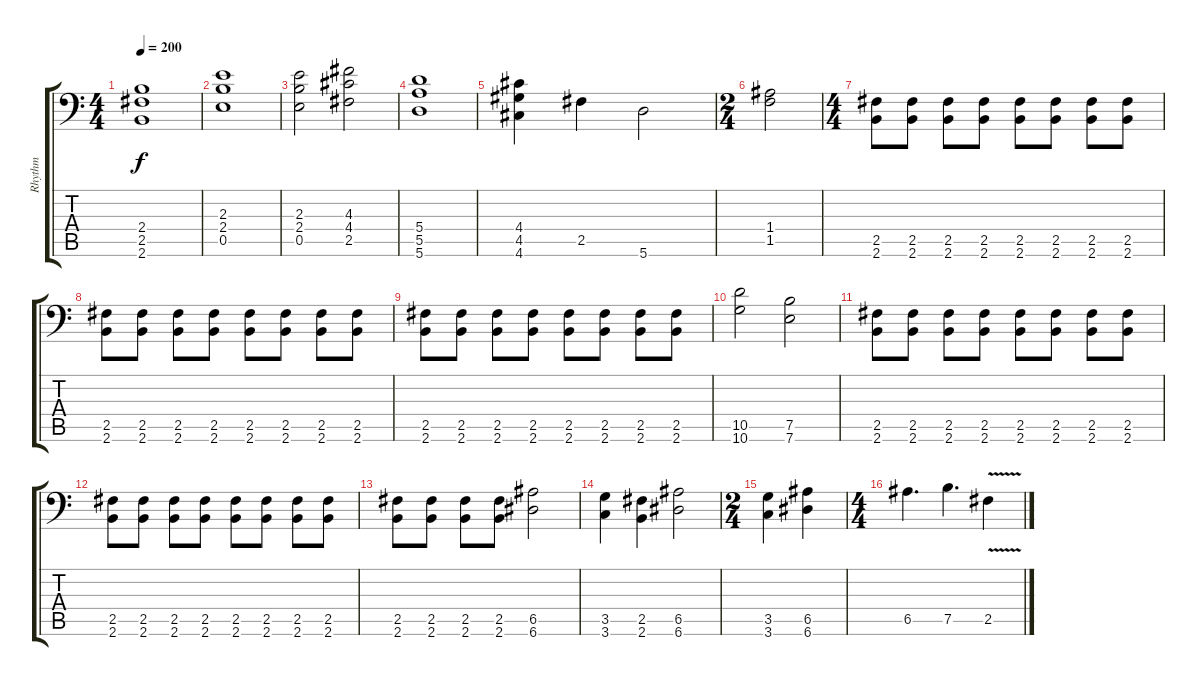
\track ("Rhythm" "Rhythm") {instrument distortionguitar}
\staff {score tabs}
\tuning (B3 Gb3 D3 A2 E2 A1) {hide}
\ts (4 4)
\tempo 200
\clef f4
\ks c
(2.4 2.5 2.6).1{dy f} |
(2.3 2.4 0.5).1 |
(2.3 2.4 0.5).2 (4.3 4.4 2.5).2 |
(5.4 5.5 5.6).1 |
(4.4 4.5 4.6).4 2.5.4 5.6.2 |
\ts (2 4)
(1.4 1.5).2 |
\ts (4 4)
(2.5 2.6).8 (2.5 2.6).8 (2.5 2.6).8 (2.5 2.6).8 (2.5 2.6).8 (2.5 2.6).8 (2.5 2.6).8 (2.5 2.6).8 |
(2.5 2.6).8 (2.5 2.6).8 (2.5 2.6).8 (2.5 2.6).8 (2.5 2.6).8 (2.5 2.6).8 (2.5 2.6).8 (2.5 2.6).8 |
(2.5 2.6).8 (2.5 2.6).8 (2.5 2.6).8 (2.5 2.6).8 (2.5 2.6).8 (2.5 2.6).8 (2.5 2.6).8 (2.5 2.6).8 |
(10.5 10.6).2 (7.5 7.6).2 |
(2.5 2.6).8 (2.5 2.6).8 (2.5 2.6).8 (2.5 2.6).8 (2.5 2.6).8 (2.5 2.6).8 (2.5 2.6).8 (2.5 2.6).8 |
(2.5 2.6).8 (2.5 2.6).8 (2.5 2.6).8 (2.5 2.6).8 (2.5 2.6).8 (2.5 2.6).8 (2.5 2.6).8 (2.5 2.6).8 |
(2.5 2.6).8 (2.5 2.6).8 (2.5 2.6).8 (2.5 2.6).8 (6.5 6.6).2 |
(3.5 3.6).4 (2.5 2.6).4 (6.5 6.6).2 |
\ts (2 4)
(3.5 3.6).4 (6.5 6.6).4 |
\ts (4 4)
6.5.4{d} 7.5.4{d} 2.5{v}.4
